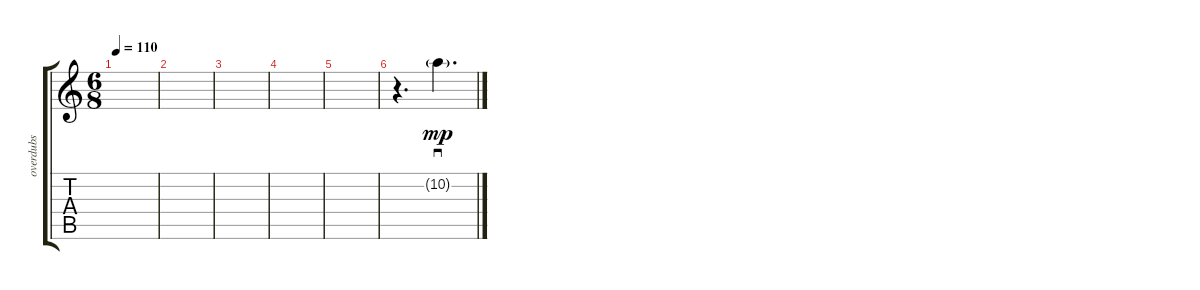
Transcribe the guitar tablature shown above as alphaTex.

\track ("overdubs" "overdubs") {instrument distortionguitar}
\staff {score tabs}
\tuning (E4 B3 G3 D3 A2 E2) {hide}
\ts (6 8)
\tempo 110
\clef g2
\ks c
|
|
|
|
|
r.4{d} 10.2{g}.4{d sd dy mp}
